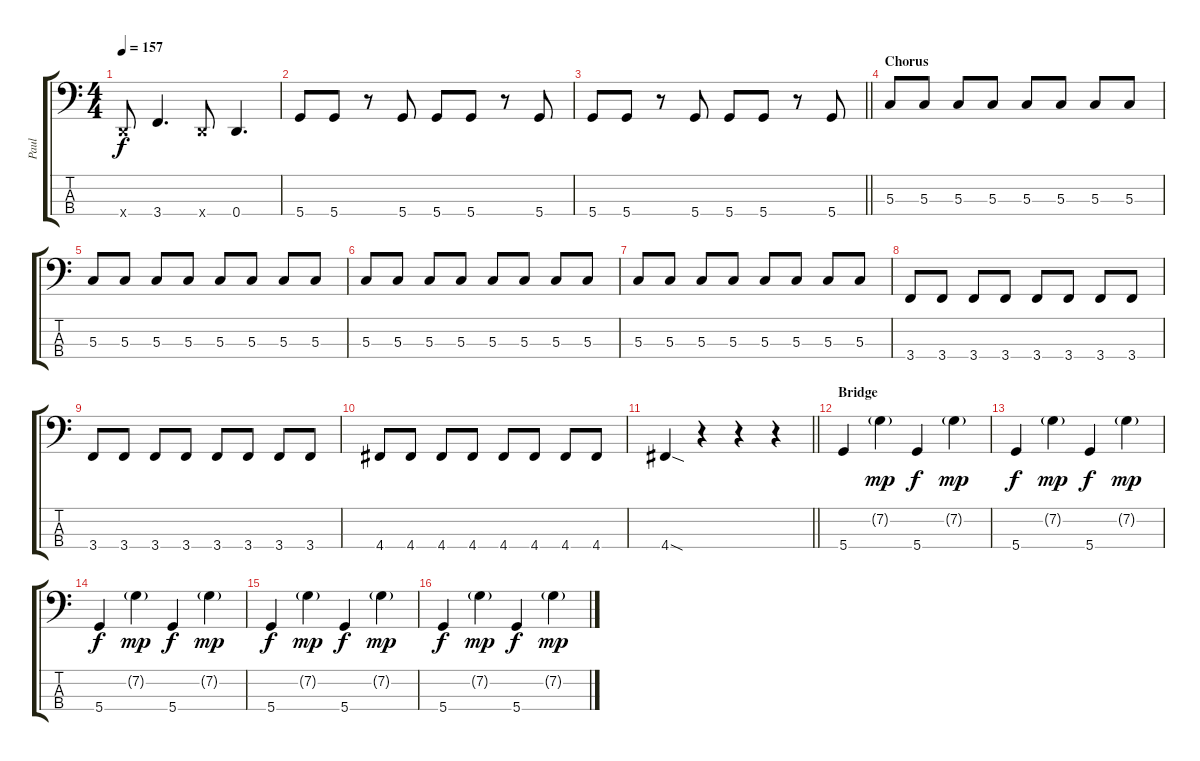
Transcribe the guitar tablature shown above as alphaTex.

\track ("Paul" "Paul") {instrument electricbassfinger}
\staff {score tabs}
\tuning (F2 C2 G1 D1) {hide}
\ts (4 4)
\tempo 157
\clef f4
\ks c
0.4{x}.8{dy f} 3.4.4{d} 0.4{x}.8 0.4.4{d} |
5.4.8 5.4.8 r.8 5.4.8 5.4.8 5.4.8 r.8 5.4.8 |
\barLineRight lightlight
5.4.8 5.4.8 r.8 5.4.8 5.4.8 5.4.8 r.8 5.4.8 |
\section ("" "Chorus")
5.3.8 5.3.8 5.3.8 5.3.8 5.3.8 5.3.8 5.3.8 5.3.8 |
5.3.8 5.3.8 5.3.8 5.3.8 5.3.8 5.3.8 5.3.8 5.3.8 |
5.3.8 5.3.8 5.3.8 5.3.8 5.3.8 5.3.8 5.3.8 5.3.8 |
5.3.8 5.3.8 5.3.8 5.3.8 5.3.8 5.3.8 5.3.8 5.3.8 |
3.4.8 3.4.8 3.4.8 3.4.8 3.4.8 3.4.8 3.4.8 3.4.8 |
3.4.8 3.4.8 3.4.8 3.4.8 3.4.8 3.4.8 3.4.8 3.4.8 |
4.4.8 4.4.8 4.4.8 4.4.8 4.4.8 4.4.8 4.4.8 4.4.8 |
\barLineRight lightlight
4.4{sod}.4 r.4 r.4 r.4 |
\section ("" "Bridge")
5.4.4 7.2{g}.4{dy mp} 5.4.4{dy f} 7.2{g}.4{dy mp} |
5.4.4{dy f} 7.2{g}.4{dy mp} 5.4.4{dy f} 7.2{g}.4{dy mp} |
5.4.4{dy f} 7.2{g}.4{dy mp} 5.4.4{dy f} 7.2{g}.4{dy mp} |
5.4.4{dy f} 7.2{g}.4{dy mp} 5.4.4{dy f} 7.2{g}.4{dy mp} |
5.4.4{dy f} 7.2{g}.4{dy mp} 5.4.4{dy f} 7.2{g}.4{dy mp}
